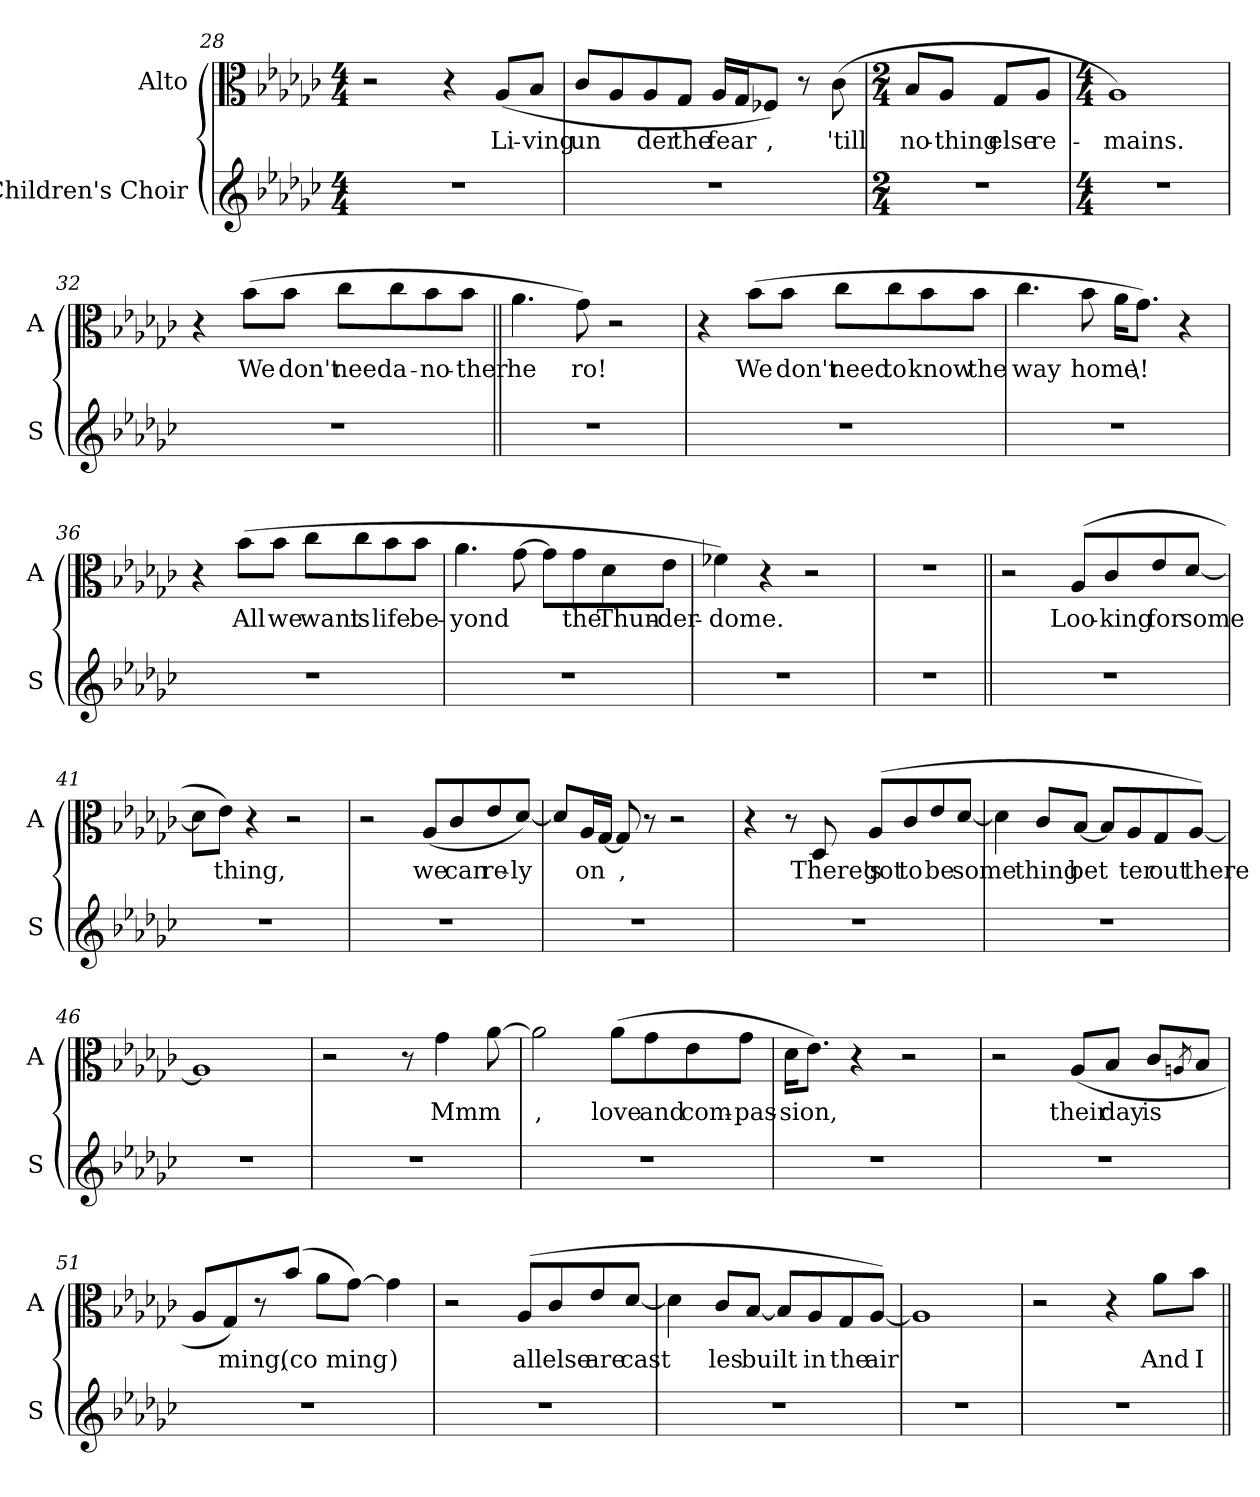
**kern	**kern	**text
*part2	*part1	*part1
*staff2	*staff1	*staff1
*I"Children's Choir	*I"Alto	*
*I'S	*I'A	*
*clefG2	*clefC3	*
*k[b-e-a-d-g-c-]	*k[b-e-a-d-g-c-]	*
*G-:	*G-:	*
*M4/4	*M4/4	*
=28	=28	=28
1r	2r	.
.	4r	.
!	!	!LO:LY:b
.	(<8A-/L	Li-
!	!	!LO:LY:b
.	8B-/J	-ving
!!LO:LB:g=z
=29	=29	=29
!	!	!LO:LY:b
1r	8c-/L	un
.	8A-/	.
!	!	!LO:LY:b
.	8A-/	der
!	!	!LO:LY:b
.	8G-/J	the
!	!	!LO:LY:b
.	16A-/LL	fear
.	16G-/J	.
!	!	!LO:LY:b
.	8F-X/J)	,
.	8r	.
!	!	!LO:LY:b
.	(>8c-\	'till
=30	=30	=30
*M2/4	*M2/4	*
!	!	!LO:LY:b
2r	8B-/L	no-
!	!	!LO:LY:b
.	8A-/J	-thing
!	!	!LO:LY:b
.	8G-/L	else
!	!	!LO:LY:b
.	8A-/J	re-
=31	=31	=31
*M4/4	*M4/4	*
!	!	!LO:LY:b
1r	1A-)	-mains.
=32	=32	=32
1r	4r	.
!	!	!LO:LY:b
.	(>8b-\L	We
!	!	!LO:LY:b
.	8b-\J	don't
!	!	!LO:LY:b
.	8cc-\L	need
!	!	!LO:LY:b
.	8cc-\	a-
!	!	!LO:LY:b
.	8b-\	-no-
!	!	!LO:LY:b
.	8b-\J	-ther
!!LO:LB:g=z
=33||	=33||	=33||
!	!	!LO:LY:b
1r	4.a-\	he
!	!	!LO:LY:b
.	8g-\)	ro!
.	2r	.
=34	=34	=34
1r	4r	.
!	!	!LO:LY:b
.	(>8b-\L	We
!	!	!LO:LY:b
.	8b-\J	don't
!	!	!LO:LY:b
.	8cc-\L	need
!	!	!LO:LY:b
.	8cc-\	to
!	!	!LO:LY:b
.	8b-\	know
!	!	!LO:LY:b
.	8b-\J	the
=35	=35	=35
!	!	!LO:LY:b
1r	4.cc-\	way
!	!	!LO:LY:b
.	8b-\	home
.	16a-\KL	.
!	!	!LO:LY:b
.	8.g-\J)	\!
.	4r	.
!!LO:PB:g=z
=36	=36	=36
1r	4r	.
!	!	!LO:LY:b
.	(>8b-\L	All
!	!	!LO:LY:b
.	8b-\J	we
!	!	!LO:LY:b
.	8cc-\L	want
!	!	!LO:LY:b
.	8cc-\	is
!	!	!LO:LY:b
.	8b-\	life
!	!	!LO:LY:b
.	8b-\J	be-
=37	=37	=37
!	!	!LO:LY:b
1r	4.a-\	-yond
.	[8g-\	.
.	8g-\L]	.
!	!	!LO:LY:b
.	8g-\	the
!	!	!LO:LY:b
.	8d-\	Thun-
!	!	!LO:LY:b
.	8e-\J	-der-
=38	=38	=38
!	!	!LO:LY:b
1r	4f-X\)	-dome.
.	4r	.
.	2r	.
=39	=39	=39
1r	1r	.
!!LO:LB:g=z
=40||	=40||	=40||
1r	2r	.
!	!	!LO:LY:b
.	(>8A-/L	Loo-
!	!	!LO:LY:b
.	8c-/	-king
!	!	!LO:LY:b
.	8e-/	for
!	!	!LO:LY:b
.	[8d-/J	some
=41	=41	=41
1r	8d-\L]	.
!	!	!LO:LY:b
.	8e-\J)	thing,
.	4r	.
.	2r	.
=42	=42	=42
1r	2r	.
!	!	!LO:LY:b
.	(>8A-/L	we
!	!	!LO:LY:b
.	8c-/	can
!	!	!LO:LY:b
.	8e-/	re-
!	!	!LO:LY:b
.	[8d-/J)	-ly
=43	=43	=43
1r	8d-/L]	.
!	!	!LO:LY:b
.	16A-/L	on
.	[16G-/JJ	.
!	!	!LO:LY:b
.	8G-/]	,
.	8r	.
.	2r	.
!!LO:LB:g=z
=44	=44	=44
1r	4r	.
.	8r	.
!	!	!LO:LY:b
.	8D-/	There's
!	!	!LO:LY:b
.	(>8A-/L	got
!	!	!LO:LY:b
.	8c-/	to
!	!	!LO:LY:b
.	8e-/	be
!	!	!LO:LY:b
.	[8d-/J	some
=45	=45	=45
1r	4d-\]	.
!	!	!LO:LY:b
.	8c-/L	thing
!	!	!LO:LY:b
.	[8B-/J	bet
.	8B-/L]	.
!	!	!LO:LY:b
.	8A-/	ter
!	!	!LO:LY:b
.	8G-/	out
!	!	!LO:LY:b
.	[8A-/J)	there
=46	=46	=46
!	!	!LO:LY:b
1r	1A-]	.
=47	=47	=47
1r	2r	.
.	8r	.
!	!	!LO:LY:b
.	4g-\	Mmm
.	[8a-\	.
!!LO:LB:g=z
=48	=48	=48
!	!	!LO:LY:b
1r	2a-\]	,
!	!	!LO:LY:b
.	(>8a-\L	love
!	!	!LO:LY:b
.	8g-\	and
!	!	!LO:LY:b
.	8e-\	com-
!	!	!LO:LY:b
.	8g-\J	-pas-
=49	=49	=49
!	!	!LO:LY:b
1r	16d-\KL	-sion,
.	8.e-\J)	.
.	4r	.
.	2r	.
=50	=50	=50
1r	2r	.
!	!	!LO:LY:b
.	(>8A-/L	their
!	!	!LO:LY:b
.	8B-/J	day
!	!	!LO:LY:b
.	8c-/L	is
.	8qAn/	.
.	8B-/J	.
=51	=51	=51
1r	8A-/L	.
!	!	!LO:LY:b
.	8G-/)	ming,
.	8r	.
!	!	!LO:LY:b
.	(>8b-/J	(co
.	8a-\L	.
!	!	!LO:LY:b
.	[8g-\J)	ming
!	!	!LO:LY:b
.	4g-\]	)
!!LO:LB:g=z
=52	=52	=52
1r	2r	.
!	!	!LO:LY:b
.	(>8A-/L	all
!	!	!LO:LY:b
.	8c-/	else
!	!	!LO:LY:b
.	8e-/	are
!	!	!LO:LY:b
.	[8d-/J	cast
=53	=53	=53
1r	4d-\]	.
!	!	!LO:LY:b
.	8c-/L	les
!	!	!LO:LY:b
.	[8B-/J	built
.	8B-/L]	.
!	!	!LO:LY:b
.	8A-/	in
!	!	!LO:LY:b
.	8G-/	the
!	!	!LO:LY:b
.	[8A-/J)	air
=54	=54	=54
!	!	!LO:LY:b
1r	1A-]	.
=55	=55	=55
1r	2r	.
.	4r	.
!	!	!LO:LY:b
.	8a-\L	And
!	!	!LO:LY:b
.	8b-\J	I
=||	=||	=||
*-	*-	*-
